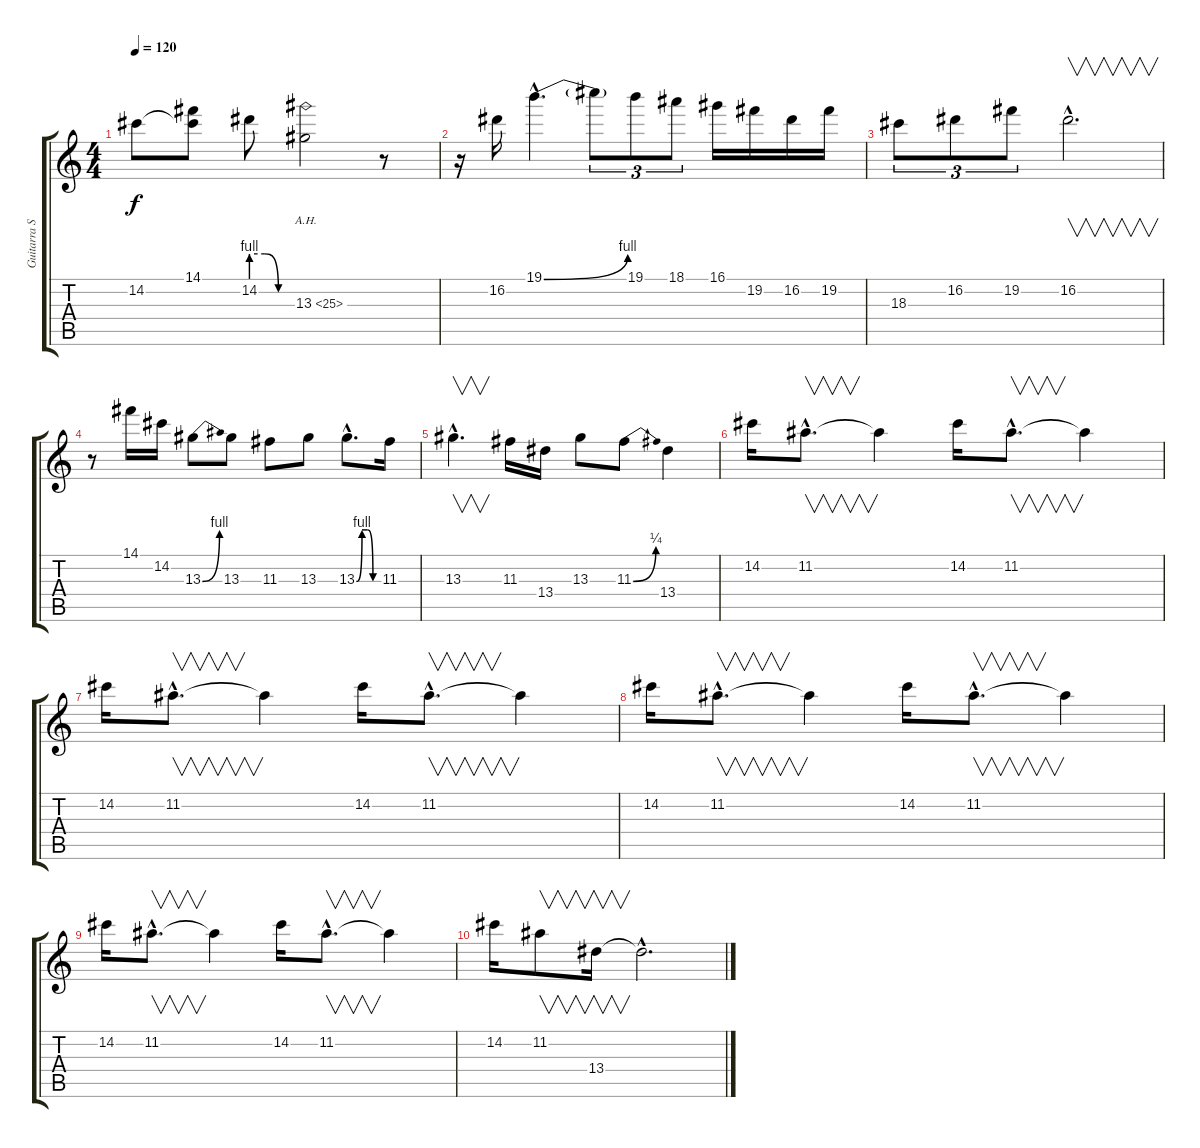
\track ("Guitarra Solo" "Guitarra S") {instrument distortionguitar}
\staff {score tabs}
\tuning (E4 B3 G3 D3 A2 E2) {hide}
\ts (4 4)
\tempo 120
\clef g2
\ks c
14.2{t}.8{dy f} (14.1 14.2{t}).8 14.2{be (custom 0 4 20 4 40 0 60 0)}.8 13.3{ah 12}.2 r.8 |
r.16 16.2.16 19.1{be (bend 0 0 60 4) hac}.4{d} 19.1{t}.8{tu (3 2)} 19.1.8{tu (3 2)} 18.1.8{tu (3 2)} 16.1.16 19.2.16 16.2.16 19.2.16 |
18.3.8{tu (3 2)} 16.2.8{tu (3 2)} 19.2.8{tu (3 2)} 16.2{hac}.2{v d} |
r.8 14.1.16 14.2.16 13.3{be (bend 0 0 60 4)}.8 13.3.8 11.3.8 13.3.8 13.3{be (custom 0 0 15 4 30 4 45 0 60 0) hac}.8{d} 11.3.16 |
13.3{hac}.4{v d} 11.3.16 13.4.16 13.3.8 11.3{be (bend 0 0 60 1)}.8 13.4.4 |
14.2.16 11.2{hac}.8{v d} 11.2{t}.4 14.2.16 11.2{hac}.8{v d} 11.2{t}.4 |
14.2.16 11.2{hac}.8{v d} 11.2{t}.4 14.2.16 11.2{hac}.8{v d} 11.2{t}.4 |
14.2.16 11.2{hac}.8{v d} 11.2{t}.4 14.2.16 11.2{hac}.8{v d} 11.2{t}.4 |
14.2.16 11.2{hac}.8{v d} 11.2{t}.4 14.2.16 11.2{hac}.8{v d} 11.2{t}.4 |
14.2.16 11.2.8{v} 13.4.16{v} 13.4{hac t}.2{d}
